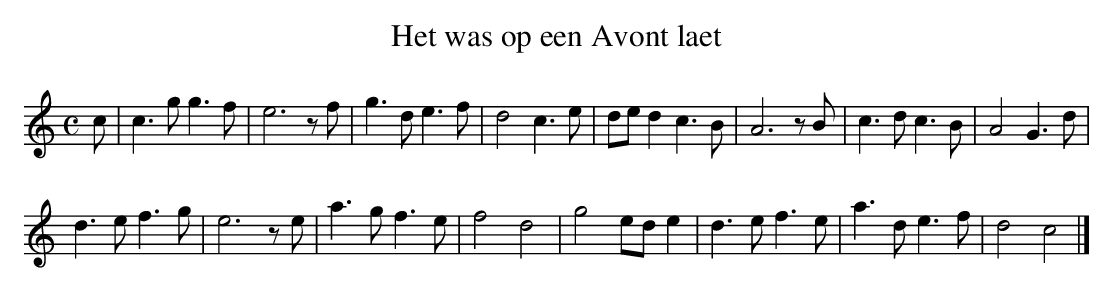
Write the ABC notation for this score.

X:1
T:Het was op een Avont laet
M:C
K:Cmaj
c|c3gg3f|e6zf|g3de3f|d4c3e|ded2c3B|A6zB|c3dc3B|A4G3d|
d3ef3g|e6ze|a3gf3e|f4d4|g4ede2|d3ef3e|a3de3f|d4c4|]
